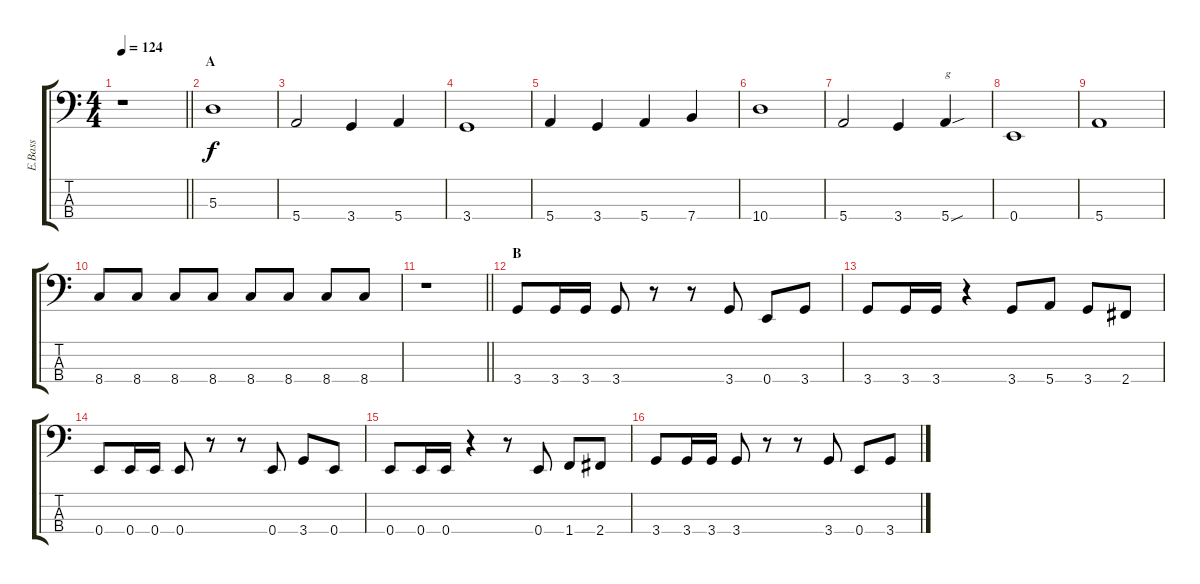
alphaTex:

\track ("E.Bass" "E.Bass") {instrument electricbassfinger}
\staff {score tabs}
\tuning (G2 D2 A1 E1) {hide}
\ts (4 4)
\tempo 124
\clef f4
\barLineRight lightlight
\ks c
r.1{dy f instrument electricbassfinger} |
\section ("" "A")
5.3.1 |
5.4.2 3.4.4 5.4.4 |
3.4.1 |
5.4.4 3.4.4 5.4.4 7.4.4 |
10.4.1 |
5.4.2 3.4.4 5.4{sou}.4{txt "g"} |
0.4.1 |
5.4.1 |
8.4.8 8.4.8 8.4.8 8.4.8 8.4.8 8.4.8 8.4.8 8.4.8 |
\barLineRight lightlight
r.1 |
\section ("" "B")
3.4.8 3.4.16 3.4.16 3.4.8 r.8 r.8 3.4.8 0.4.8 3.4.8 |
3.4.8 3.4.16 3.4.16 r.4 3.4.8 5.4.8 3.4.8 2.4.8 |
0.4.8 0.4.16 0.4.16 0.4.8 r.8 r.8 0.4.8 3.4.8 0.4.8 |
0.4.8 0.4.16 0.4.16 r.4 r.8 0.4.8 1.4.8 2.4.8 |
3.4.8 3.4.16 3.4.16 3.4.8 r.8 r.8 3.4.8 0.4.8 3.4.8
